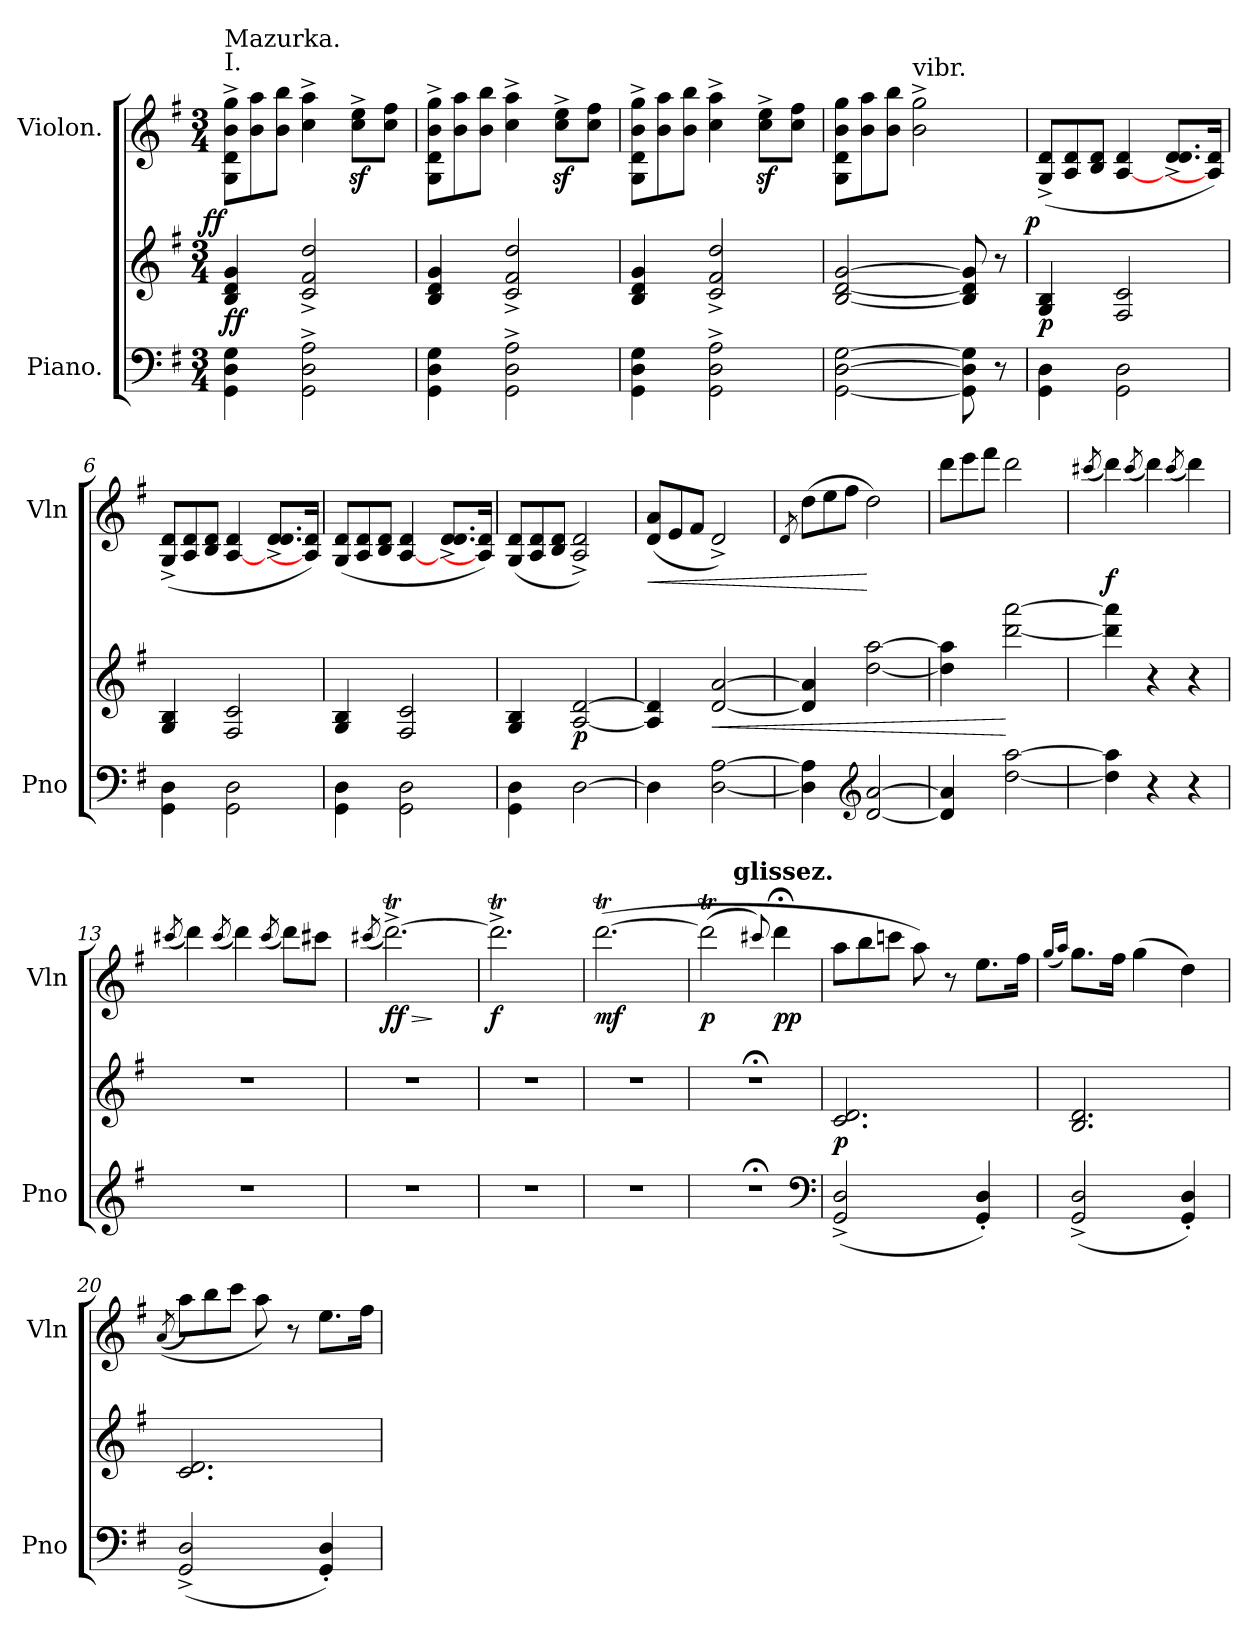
**kern	**kern	**dynam	**kern	**dynam
*part2	*part2	*part2	*part1	*part1
*staff3	*staff2	*staff2/3	*staff1	*staff1
*I"Piano.	*	*	*I"Violon.	*
*I'Pno	*	*	*I'Vln	*
*clefF4	*clefG2	*	*clefG2	*
*k[f#]	*k[f#]	*	*k[f#]	*
*G:	*G:	*	*G:	*
*M3/4	*M3/4	*	*M3/4	*
*	*	*	*Xtuplet	*
=1	=1	=1	=1	=1
!	!	!	!LO:TX:a:t=Mazurka. \nI.	!
!	!	!	!	!LO:DY:rj
4GG\ 4D\ 4G\	4B/ 4d/ 4g/	ff	12G^\ 12d^\ 12b^\ 12gg^\L	ff
.	.	.	12b\ 12aa\	.
.	.	.	12b\ 12bb\J	.
2GG^\ 2D^\ 2A^\	2c^/ 2f#^/ 2dd^/	.	4cc^\ 4aa^\	.
.	.	.	8ccz^\ 8eez^\L	.
.	.	.	8cc\ 8ff#\J	.
=2	=2	=2	=2	=2
4GG\ 4D\ 4G\	4B/ 4d/ 4g/	.	12G^\ 12d^\ 12b^\ 12gg^\L	.
.	.	.	12b\ 12aa\	.
.	.	.	12b\ 12bb\J	.
2GG^\ 2D^\ 2A^\	2c^/ 2f#^/ 2dd^/	.	4cc^\ 4aa^\	.
.	.	.	8ccz^\ 8eez^\L	.
.	.	.	8cc\ 8ff#\J	.
=3	=3	=3	=3	=3
4GG\ 4D\ 4G\	4B/ 4d/ 4g/	.	12G^\ 12d^\ 12b^\ 12gg^\L	.
.	.	.	12b\ 12aa\	.
.	.	.	12b\ 12bb\J	.
2GG^\ 2D^\ 2A^\	2c^/ 2f#^/ 2dd^/	.	4cc^\ 4aa^\	.
.	.	.	8ccz^\ 8eez^\L	.
.	.	.	8cc\ 8ff#\J	.
=4	=4	=4	=4	=4
[2GG\ [2D\ [2G\	[2B/ [2d/ [2g/	.	12G\ 12d\ 12b\ 12gg\L	.
.	.	.	12b\ 12aa\	.
.	.	.	12b\ 12bb\J	.
!	!	!	!LO:TX:a:t=vibr.	!
.	.	.	2b^\ 2gg^\	.
8GG]\ 8D]\ 8G]\	8B]/ 8d]/ 8g]/	.	.	.
8r	8r	.	.	.
=5	=5	=5	=5	=5
!	!	!	!	!LO:DY:rj
4GG\ 4D\	4G/ 4B/	p	(12G^>/ 12d^>/L	p
.	.	.	12A/ 12d/	.
.	.	.	12B/ 12d/J	.
2GG\ 2D\	2F#/ 2c/	.	[4A/ 4d/	.
.	.	.	8.d^>/ 8.d^>/L	.
.	.	.	16A]/ 16d/Jk)	.
=6	=6	=6	=6	=6
4GG\ 4D\	4G/ 4B/	.	(12G^>/ 12d^>/L	.
.	.	.	12A/ 12d/	.
.	.	.	12B/ 12d/J	.
2GG\ 2D\	2F#/ 2c/	.	[4A/ 4d/	.
.	.	.	8.d^>/ 8.d^>/L	.
.	.	.	16A]/ 16d/Jk)	.
=7	=7	=7	=7	=7
4GG\ 4D\	4G/ 4B/	.	(12G/ 12d/L	.
.	.	.	12A/ 12d/	.
.	.	.	12B/ 12d/J	.
2GG\ 2D\	2F#/ 2c/	.	[4A/ 4d/	.
.	.	.	8.d^>/ 8.d^>/L	.
.	.	.	16A]/ 16d/Jk)	.
=8	=8	=8	=8	=8
4GG\ 4D\	4G/ 4B/	.	(12G/ 12d/L	.
.	.	.	12A/ 12d/	.
.	.	.	12B/ 12d/J	.
[2D\	[2A/ [2d/	p	2A^>/ 2d^>/)	.
=9	=9	=9	=9	=9
!	!	!	!	!LO:HP:b
4D\]	4A]/ 4d]/	.	(12d/ 12a/L	<
.	.	.	12e/	.
.	.	.	12f#/J	.
!	!	!LO:HP:b	!	!
[2D\ [2A\	[2d/ [2a/	<	2d^>/)	.
=10	=10	=10	=10	=10
.	.	.	8qd/	.
4D]\ 4A]\	4d]/ 4a]/	.	(12dd\L	.
.	.	.	12ee\	.
.	.	.	12ff#\J	.
*clefG2	*	*	*	*
[2d/ [2a/	[2dd\ [2aa\	.	2dd\)	[
=11	=11	=11	=11	=11
4d]/ 4a]/	4dd]\ 4aa]\	.	12ddd\L	.
.	.	.	12eee\	.
.	.	.	12fff#\J	.
[2dd\ [2aa\	[2ddd\ [2aaa\	[	2ddd\	.
=12	=12	=12	=12	=12
.	.	.	(8qccc#X/	.
4dd]\ 4aa]\	4ddd]\ 4aaa]\	.	4ddd\)	f
.	.	.	(8qccc#/	.
4r	4r	.	4ddd\)	.
.	.	.	(8qccc#/	.
4r	4r	.	4ddd\)	.
=13	=13	=13	=13	=13
.	.	.	(8qccc#X/	.
2.r	2.r	.	4ddd\)	.
.	.	.	(8qccc#/	.
.	.	.	4ddd\)	.
.	.	.	(8qccc#/	.
.	.	.	8ddd\L)	.
.	.	.	8ccc#X\J	.
=14	=14	=14	=14	=14
.	.	.	(8qccc#X/	.
!	!	!	!	!LO:HP:b
2.r	2.r	.	[2.dddT^<\)	> ff
.	.	.	.	]
=15	=15	=15	=15	=15
2.r	2.r	.	2.dddT^<\]	f
=16	=16	=16	=16	=16
2.r	2.r	.	([2.dddT\	mf
=17	=17	=17	=17	=17
2.r;<	2.r;<	.	(<2dddT\]	p
.	.	.	8qqccc#X/)	.
.	.	.	4ddd;<\	pp
*clefF4	*	*	*	*
=18	=18	=18	=18	=18
!	!	!	!LO:TX:a:B:rj:t=glissez.	!
(2GG^/ 2D^/	2.c/ 2.d/	p	12aa\L	.
.	.	.	12bb\	.
.	.	.	12cccn\J	.
.	.	.	8aa\)	.
.	.	.	8r	.
4GG'/ 4D'/)	.	.	8.ee\L	.
.	.	.	16ff#\Jk	.
=19	=19	=19	=19	=19
.	.	.	(16qqgg/LL	.
.	.	.	16qqaa/JJ)	.
(2GG^/ 2D^/	2.B/ 2.d/	.	8.gg\L	.
.	.	.	16ff#\Jk	.
.	.	.	(4gg\	.
4GG'/ 4D'/)	.	.	4dd\)	.
=20	=20	=20	=20	=20
.	.	.	(>(>8qa/	.
(2GG^/ 2D^/	2.c/ 2.d/	.	12aa\L)	.
.	.	.	12bb\	.
.	.	.	12ccc\J	.
.	.	.	8aa\)	.
.	.	.	8r	.
4GG'/ 4D'/)	.	.	8.ee\L	.
.	.	.	16ff#\Jk	.
=	=	=	=	=
*-	*-	*-	*-	*-
